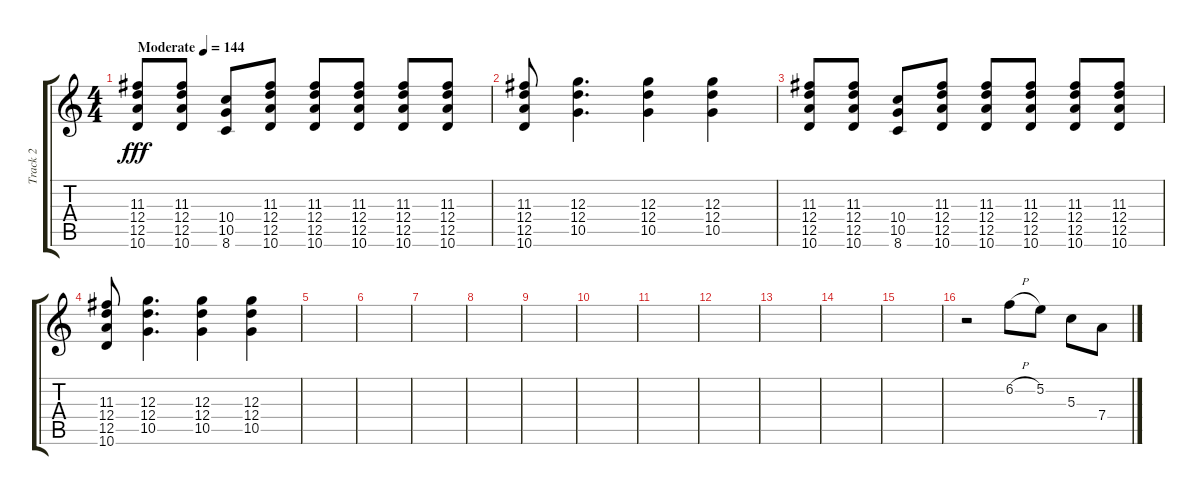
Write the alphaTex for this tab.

\track ("Track 2" "Track 2") {instrument distortionguitar}
\staff {score tabs}
\tuning (E4 B3 G3 D3 A2 E2) {hide}
\ts (4 4)
\tempo (144 "Moderate")
\clef g2
\ks c
(11.3 12.4 12.5 10.6).8{dy fff instrument distortionguitar} (11.3 12.4 12.5 10.6).8 (10.4 10.5 8.6).8 (11.3 12.4 12.5 10.6).8 (11.3 12.4 12.5 10.6).8 (11.3 12.4 12.5 10.6).8 (11.3 12.4 12.5 10.6).8 (11.3 12.4 12.5 10.6).8 |
(11.3 12.4 12.5 10.6).8 (12.3 12.4 10.5).4{d} (12.3 12.4 10.5).4 (12.3 12.4 10.5).4 |
(11.3 12.4 12.5 10.6).8 (11.3 12.4 12.5 10.6).8 (10.4 10.5 8.6).8 (11.3 12.4 12.5 10.6).8 (11.3 12.4 12.5 10.6).8 (11.3 12.4 12.5 10.6).8 (11.3 12.4 12.5 10.6).8 (11.3 12.4 12.5 10.6).8 |
(11.3 12.4 12.5 10.6).8 (12.3 12.4 10.5).4{d} (12.3 12.4 10.5).4 (12.3 12.4 10.5).4 |
|
|
|
|
|
|
|
|
|
|
|
r.2 6.2{h}.8 5.2.8 5.3.8 7.4.8
